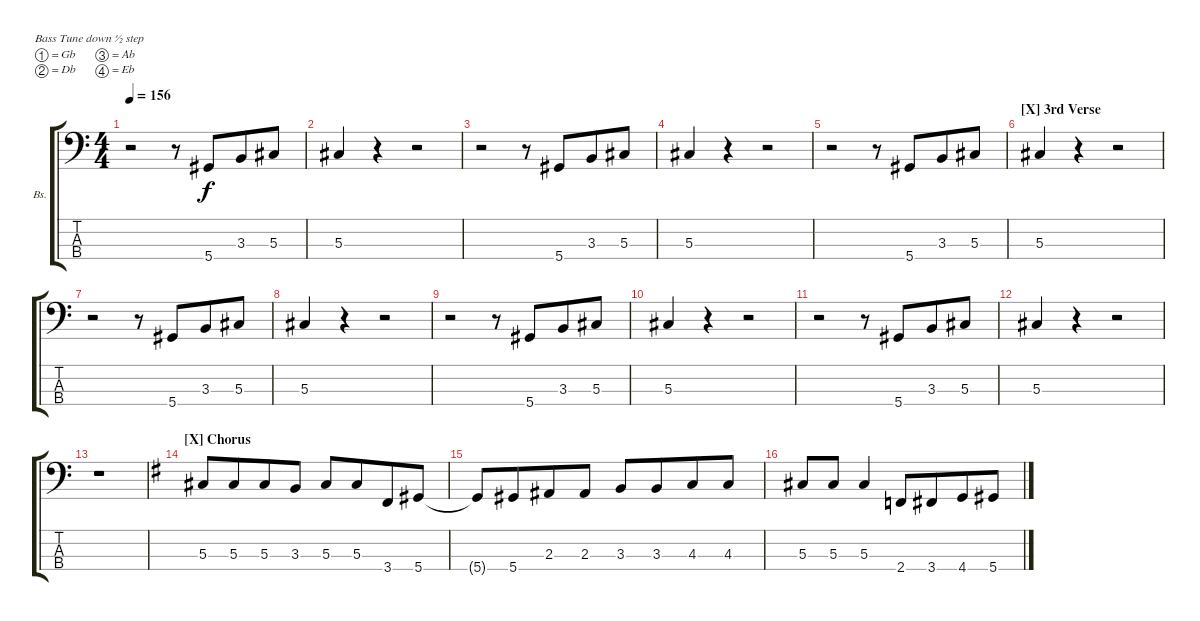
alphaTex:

\defaultSystemsLayout 4
\bracketExtendMode groupsimilarinstruments
\firstSystemTrackNameOrientation horizontal
\otherSystemsTrackNameOrientation horizontal
\track ("Bass" "Bs.") {instrument electricbassfinger}
\staff {score tabs}
\tuning (Gb2 Db2 Ab1 Eb1)
\ts (4 4)
\tempo 156
\clef f4
\ks c
r.2{dy f} r.8 5.4.8{beam merge} 3.3.8 5.3.8 |
5.3.4 r.4 r.2 |
r.2 r.8 5.4.8{beam merge} 3.3.8 5.3.8 |
5.3.4 r.4 r.2 |
r.2 r.8 5.4.8{beam merge} 3.3.8 5.3.8 |
\section ("X" "3rd Verse")
5.3.4 r.4 r.2 |
r.2 r.8 5.4.8{beam merge} 3.3.8 5.3.8 |
5.3.4 r.4 r.2 |
r.2 r.8 5.4.8{beam merge} 3.3.8 5.3.8 |
5.3.4 r.4 r.2 |
r.2 r.8 5.4.8{beam merge} 3.3.8 5.3.8 |
5.3.4 r.4 r.2 |
r.1 |
\section ("X" "Chorus")
\ks g
5.3.8{beam merge} 5.3.8{beam merge} 5.3.8 3.3.8 5.3.8 5.3.8{beam merge} 3.4.8{beam merge} 5.4.8 |
5.4{t}.8{beam merge} 5.4.8{beam merge} 2.3.8 2.3.8 3.3.8 3.3.8{beam merge} 4.3.8 4.3.8 |
5.3.8 5.3.8{beam merge} 5.3.4 2.4.8 3.4.8{beam merge} 4.4.8 5.4.8
